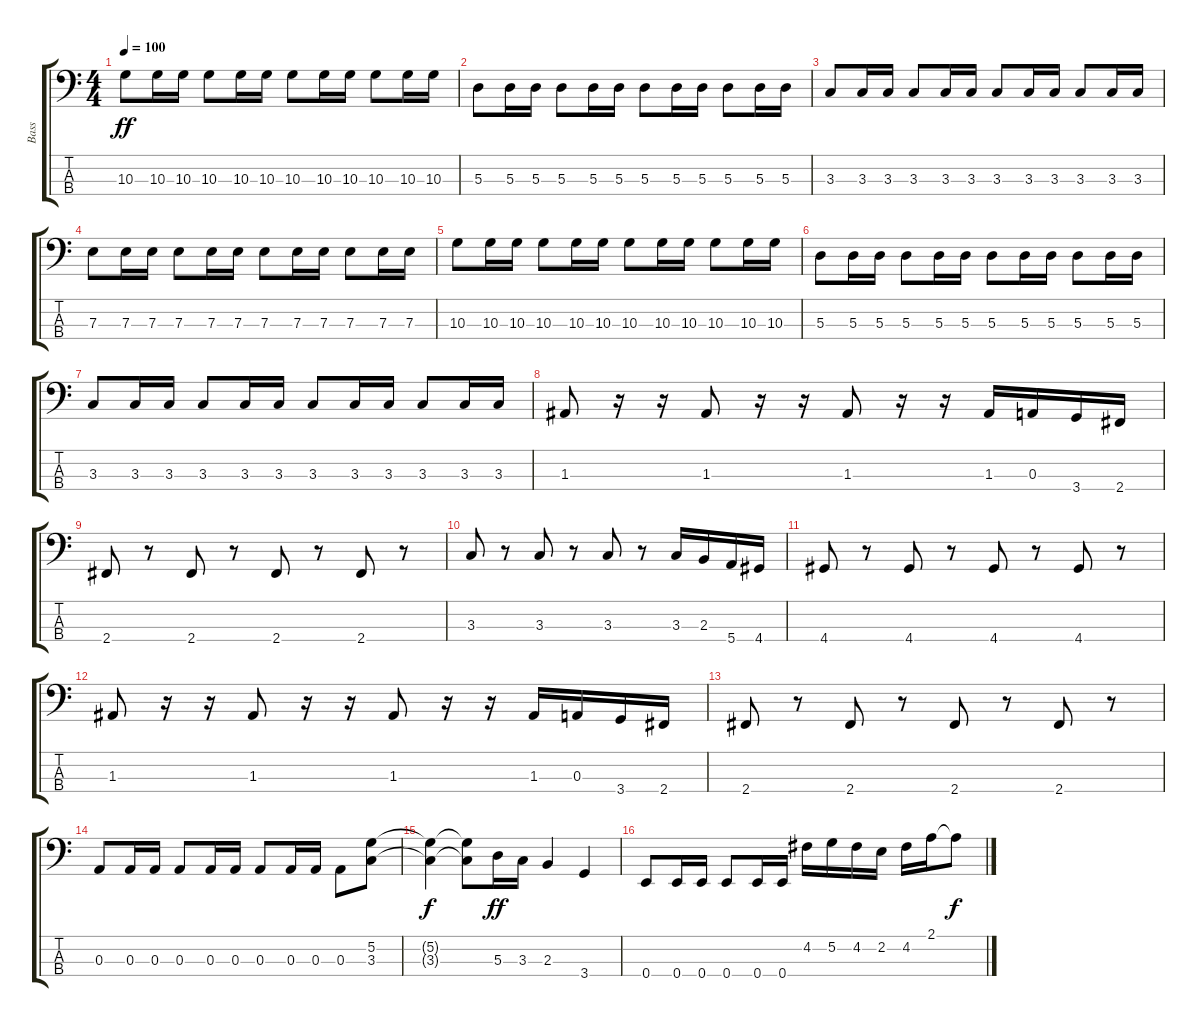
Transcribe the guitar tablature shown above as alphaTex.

\track ("Bass" "Bass") {instrument electricbasspick}
\staff {score tabs}
\tuning (G2 D2 A1 E1) {hide}
\ts (4 4)
\tempo 100
\clef f4
\ks c
10.3.8{dy ff} 10.3.16 10.3.16 10.3.8 10.3.16 10.3.16 10.3.8 10.3.16 10.3.16 10.3.8 10.3.16 10.3.16 |
5.3.8 5.3.16 5.3.16 5.3.8 5.3.16 5.3.16 5.3.8 5.3.16 5.3.16 5.3.8 5.3.16 5.3.16 |
3.3.8 3.3.16 3.3.16 3.3.8 3.3.16 3.3.16 3.3.8 3.3.16 3.3.16 3.3.8 3.3.16 3.3.16 |
7.3.8 7.3.16 7.3.16 7.3.8 7.3.16 7.3.16 7.3.8 7.3.16 7.3.16 7.3.8 7.3.16 7.3.16 |
10.3.8 10.3.16 10.3.16 10.3.8 10.3.16 10.3.16 10.3.8 10.3.16 10.3.16 10.3.8 10.3.16 10.3.16 |
5.3.8 5.3.16 5.3.16 5.3.8 5.3.16 5.3.16 5.3.8 5.3.16 5.3.16 5.3.8 5.3.16 5.3.16 |
3.3.8 3.3.16 3.3.16 3.3.8 3.3.16 3.3.16 3.3.8 3.3.16 3.3.16 3.3.8 3.3.16 3.3.16 |
1.3.8 r.16 r.16 1.3.8 r.16 r.16 1.3.8 r.16 r.16 1.3.16 0.3.16 3.4.16 2.4.16 |
2.4.8 r.8 2.4.8 r.8 2.4.8 r.8 2.4.8 r.8 |
3.3.8 r.8 3.3.8 r.8 3.3.8 r.8 3.3.16 2.3.16 5.4.16 4.4.16 |
4.4.8 r.8 4.4.8 r.8 4.4.8 r.8 4.4.8 r.8 |
1.3.8 r.16 r.16 1.3.8 r.16 r.16 1.3.8 r.16 r.16 1.3.16 0.3.16 3.4.16 2.4.16 |
2.4.8 r.8 2.4.8 r.8 2.4.8 r.8 2.4.8 r.8 |
0.3.8 0.3.16 0.3.16 0.3.8 0.3.16 0.3.16 0.3.8 0.3.16 0.3.16 0.3.8 (5.2 3.3).8 |
(5.2{t} 3.3{t}).4{dy f} (5.2{t} 3.3{t}).8 5.3.16{dy ff} 3.3.16 2.3.4 3.4.4 |
0.4.8 0.4.16 0.4.16 0.4.8 0.4.16 0.4.16 4.2.16 5.2.16 4.2.16 2.2.16 4.2.16 2.1.16 2.1{t}.8{dy f}
